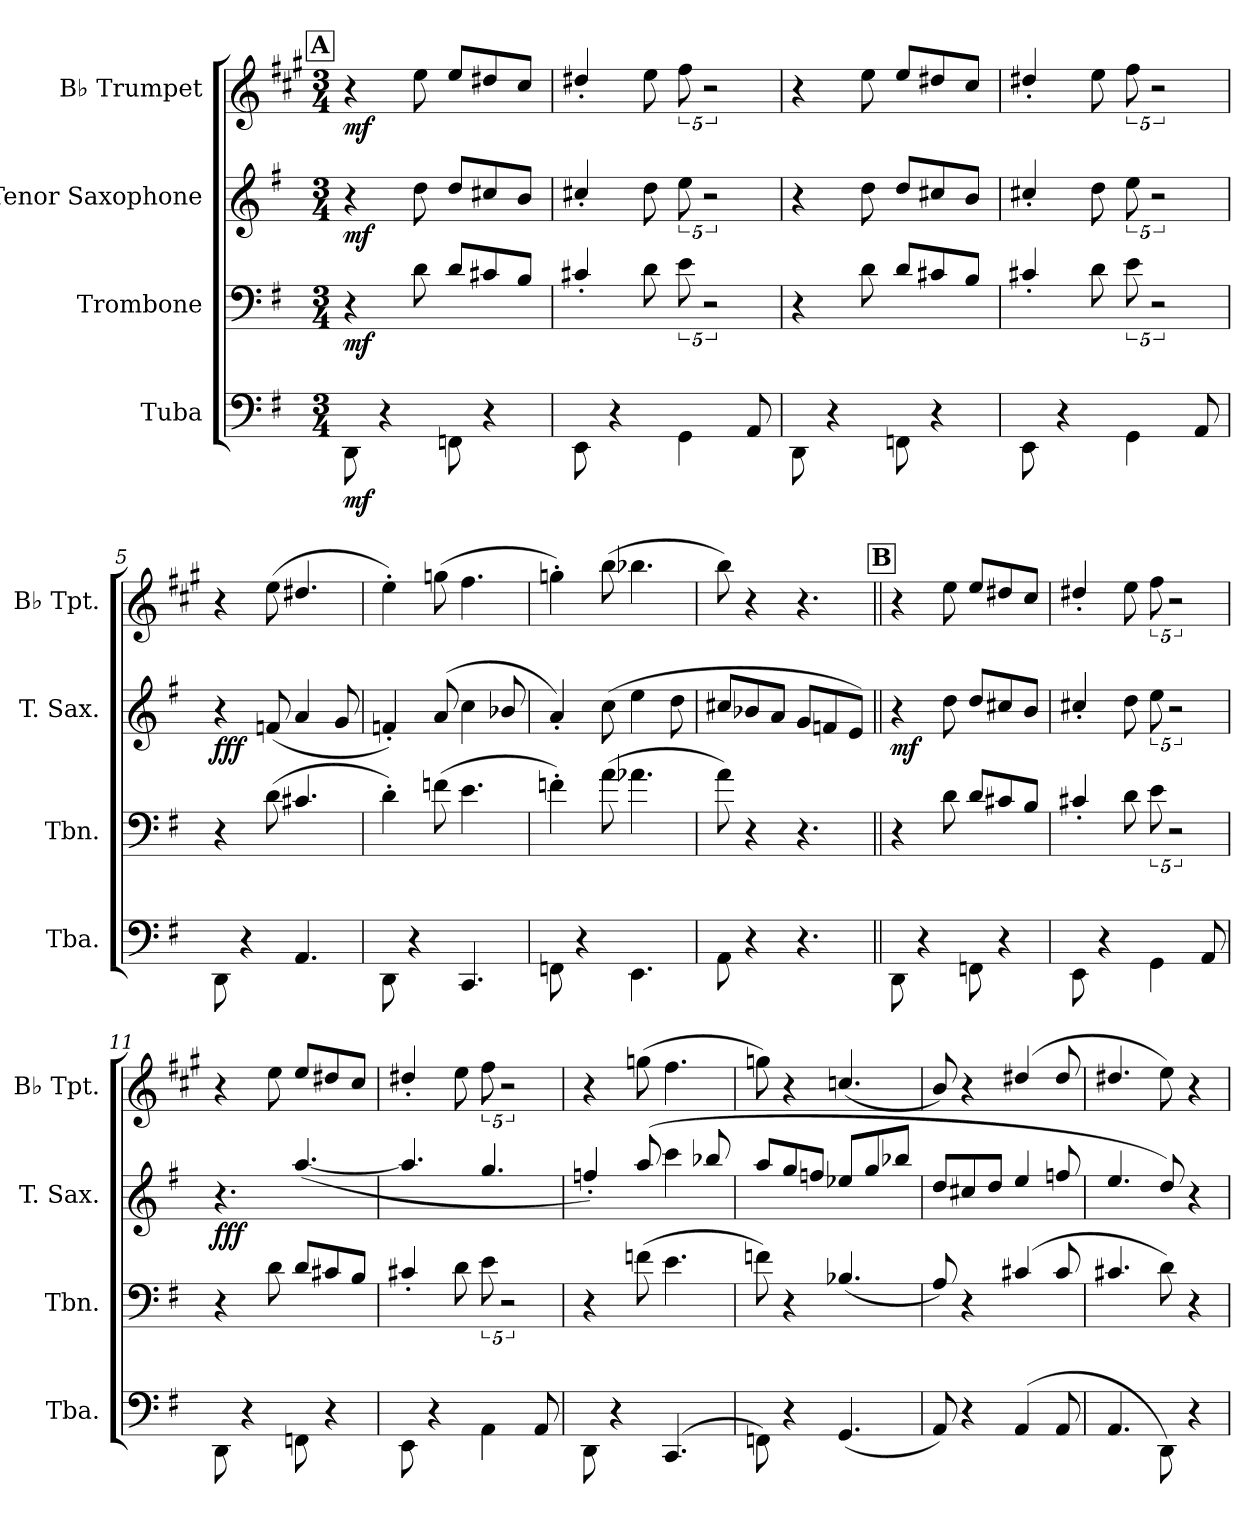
**kern	**dynam	**kern	**dynam	**kern	**dynam	**kern	**dynam
*part4	*part4	*part3	*part3	*part2	*part2	*part1	*part1
*staff4	*staff4	*staff3	*staff3	*staff2	*staff2	*staff1	*staff1
*I"Tuba	*	*I"Trombone	*	*I"Tenor Saxophone	*	*I"B♭ Trumpet	*
*I'Tba.	*	*I'Tbn.	*	*I'T. Sax.	*	*I'B♭ Tpt.	*
*clefF4	*	*clefF4	*	*clefG2	*	*clefG2	*
*	*	*	*	*ITrd8c14	*	*ITrd1c2	*
*k[f#]	*	*k[f#]	*	*k[f#]	*	*k[f#]	*
*M3/4	*	*M3/4	*	*M3/4	*	*M3/4	*
*MM160	*	*MM160	*	*MM160	*	*MM160	*
!!LO:REH:place=s1:a:B:fs=14:t=A
=1	=1	=1	=1	=1	=1	=1	=1
!	!LO:DY:b	!	!LO:DY:b	!	!LO:DY:b	!	!LO:DY:b
8DD\	mf	4r	mf	4r	mf	4r	mf
4r	.	.	.	.	.	.	.
.	.	8d\	.	8d\	.	8dd\	.
8FFn\	.	8d/L	.	8d/L	.	8dd/L	.
4r	.	8c#X/	.	8c#X/	.	8cc#X/	.
.	.	8B/J	.	8B/J	.	8b/J	.
=2	=2	=2	=2	=2	=2	=2	=2
8EE\	.	4c#X'/	.	4c#X'/	.	4cc#X'/	.
4r	.	.	.	.	.	.	.
.	.	8d\	.	8d\	.	8dd\	.
4GG\	.	40%3e\	.	40%3e\	.	40%3ee\	.
.	.	10%3r	.	10%3r	.	10%3r	.
8AA/	.	.	.	.	.	.	.
=3	=3	=3	=3	=3	=3	=3	=3
8DD\	.	4r	.	4r	.	4r	.
4r	.	.	.	.	.	.	.
.	.	8d\	.	8d\	.	8dd\	.
8FFn\	.	8d/L	.	8d/L	.	8dd/L	.
4r	.	8c#X/	.	8c#X/	.	8cc#X/	.
.	.	8B/J	.	8B/J	.	8b/J	.
=4	=4	=4	=4	=4	=4	=4	=4
8EE\	.	4c#X'/	.	4c#X'/	.	4cc#X'/	.
4r	.	.	.	.	.	.	.
.	.	8d\	.	8d\	.	8dd\	.
4GG\	.	40%3e\	.	40%3e\	.	40%3ee\	.
.	.	10%3r	.	10%3r	.	10%3r	.
8AA/	.	.	.	.	.	.	.
=5	=5	=5	=5	=5	=5	=5	=5
!	!	!	!	!	!LO:DY:b	!	!
8DD\	.	4r	.	4r	fff	4r	.
4r	.	.	.	.	.	.	.
.	.	(>8d\	.	(<8Fn/	.	(>8dd\	.
4.AA/	.	4.c#X/	.	4A/	.	4.cc#X/	.
.	.	.	.	8G/	.	.	.
=6	=6	=6	=6	=6	=6	=6	=6
8DD\	.	4d'\)	.	4Fn'/)	.	4dd'\)	.
4r	.	.	.	.	.	.	.
.	.	(>8fn\	.	(>8A/	.	(>8ffn\	.
4.CC/	.	4.e\	.	4c\	.	4.ee\	.
.	.	.	.	8B-X/	.	.	.
=7	=7	=7	=7	=7	=7	=7	=7
8FFn\	.	4fn'\)	.	4A'/)	.	4ffn'\)	.
4r	.	.	.	.	.	.	.
.	.	(>8a\	.	(>8c\	.	(>8aa\	.
4.EE\	.	4.a-X\	.	4e\	.	4.aa-X\	.
.	.	.	.	8d\	.	.	.
=8	=8	=8	=8	=8	=8	=8	=8
8AA\	.	8a\)	.	8c#X/L	.	8aa\)	.
4r	.	4r	.	8B-X/	.	4r	.
.	.	.	.	8A/J	.	.	.
4.r	.	4.r	.	8G/L	.	4.r	.
.	.	.	.	8Fn/	.	.	.
.	.	.	.	8E/J)	.	.	.
!!LO:LB:g=z
!!LO:REH:place=s1:a:B:fs=14:t=B
=9||	=9||	=9||	=9||	=9||	=9||	=9||	=9||
!	!	!	!	!	!LO:DY:b	!	!
8DD\	.	4r	.	4r	mf	4r	.
4r	.	.	.	.	.	.	.
.	.	8d\	.	8d\	.	8dd\	.
8FFn\	.	8d/L	.	8d/L	.	8dd/L	.
4r	.	8c#X/	.	8c#X/	.	8cc#X/	.
.	.	8B/J	.	8B/J	.	8b/J	.
=10	=10	=10	=10	=10	=10	=10	=10
8EE\	.	4c#X'/	.	4c#X'/	.	4cc#X'/	.
4r	.	.	.	.	.	.	.
.	.	8d\	.	8d\	.	8dd\	.
4GG\	.	40%3e\	.	40%3e\	.	40%3ee\	.
.	.	10%3r	.	10%3r	.	10%3r	.
8AA/	.	.	.	.	.	.	.
=11	=11	=11	=11	=11	=11	=11	=11
!	!	!	!	!	!LO:DY:b	!	!
8DD\	.	4r	.	4.r	fff	4r	.
4r	.	.	.	.	.	.	.
.	.	8d\	.	.	.	8dd\	.
8FFn\	.	8d/L	.	(>[4.a/	.	8dd/L	.
4r	.	8c#X/	.	.	.	8cc#X/	.
.	.	8B/J	.	.	.	8b/J	.
=12	=12	=12	=12	=12	=12	=12	=12
8EE\	.	4c#X'/	.	4.a/]	.	4cc#X'/	.
4r	.	.	.	.	.	.	.
.	.	8d\	.	.	.	8dd\	.
4AA\	.	40%3e\	.	4.g/	.	40%3ee\	.
.	.	10%3r	.	.	.	10%3r	.
8AA/	.	.	.	.	.	.	.
=13	=13	=13	=13	=13	=13	=13	=13
8DD\	.	4r	.	4fn'/)	.	4r	.
4r	.	.	.	.	.	.	.
.	.	(>8fn\	.	(>8a/	.	(>8ffn\	.
(<4.CC/	.	4.e\	.	4cc\	.	4.ee\	.
.	.	.	.	8b-X/	.	.	.
=14	=14	=14	=14	=14	=14	=14	=14
8FFn\)	.	8fn\)	.	8a/L	.	8ffn\)	.
4r	.	4r	.	8g/	.	4r	.
.	.	.	.	8fn/J	.	.	.
(<4.GG/	.	(<4.B-X/	.	8e-X/L	.	(<4.b-X/	.
.	.	.	.	8g/	.	.	.
.	.	.	.	8b-X/J	.	.	.
=15	=15	=15	=15	=15	=15	=15	=15
8AA/)	.	8A/)	.	8d/L	.	8a/)	.
4r	.	4r	.	8c#X/	.	4r	.
.	.	.	.	8d/J	.	.	.
(<4AA/	.	(<4c#X/	.	4e/	.	(<4cc#X/	.
8AA/	.	8c#/	.	8fn/	.	8cc#/	.
=16	=16	=16	=16	=16	=16	=16	=16
4.AA/	.	4.c#X/	.	4.e/	.	4.cc#X/	.
8DD\)	.	8d\)	.	8d/)	.	8dd\)	.
4r	.	4r	.	4r	.	4r	.
=	=	=	=	=	=	=	=
*-	*-	*-	*-	*-	*-	*-	*-
